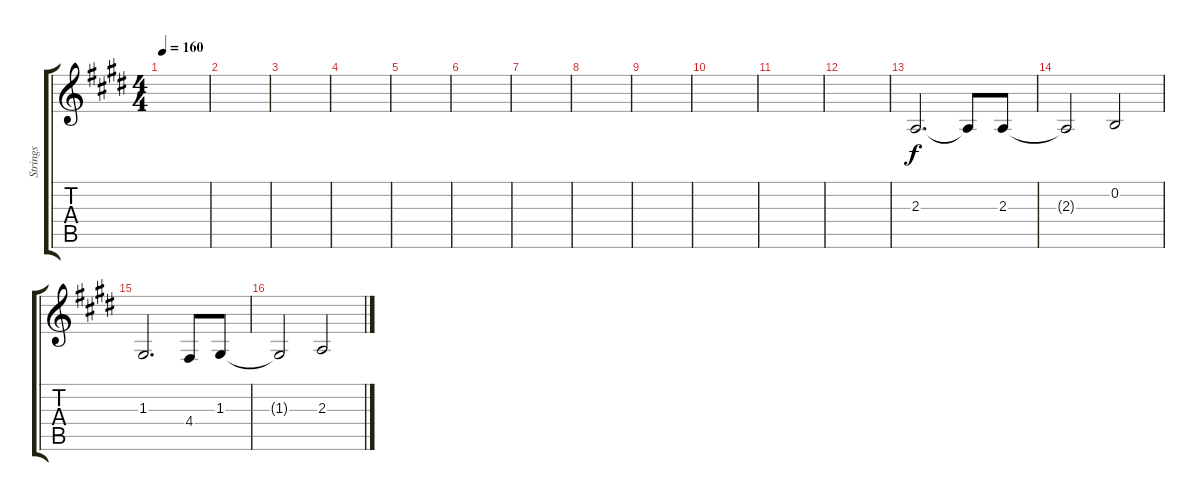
\track ("Strings" "Strings") {instrument violin}
\staff {score tabs}
\tuning (E4 B3 G3 D3 A2 E2) {hide}
\ts (4 4)
\tempo 160
\clef g2
\ks e
|
|
|
|
|
|
|
|
|
|
|
|
2.3.2{d} 2.3{t}.8 2.3.8 |
2.3{t}.2 0.2.2 |
1.3.2{d} 4.4.8 1.3.8 |
1.3{t}.2 2.3.2
